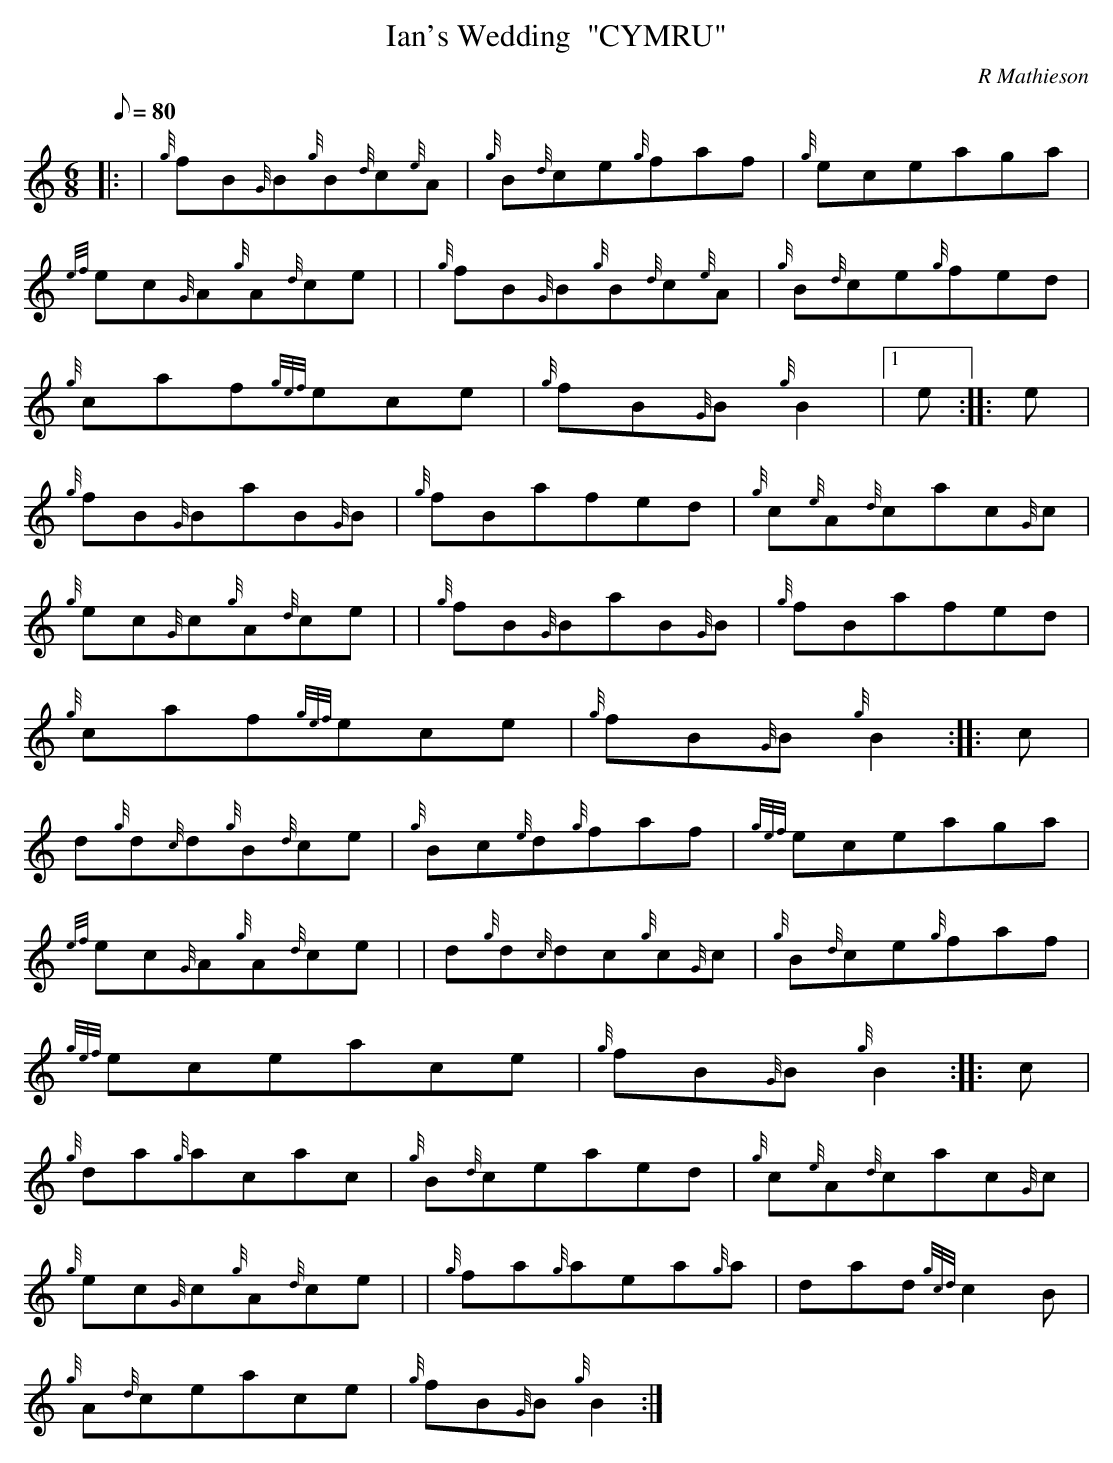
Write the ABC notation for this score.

X:1
T:Ian's Wedding  "CYMRU"
M:6/8
L:1/8
Q:80
C:R Mathieson
K:HP
|: | {g}fB{G}B{g}B{d}c{e}A | \
{g}B{d}ce{g}faf | \
{g}eceaga |
{ef}ec{G}A{g}A{d}ce | | \
{g}fB{G}B{g}B{d}c{e}A | \
{g}B{d}ce{g}fed |
{g}caf{gef}ece | \
{g}fB{G}B{g}B2|1 e :: \
e |
{g}fB{G}BaB{G}B | \
{g}fBafed | \
{g}c{e}A{d}cac{G}c |
{g}ec{G}c{g}A{d}ce | | \
{g}fB{G}BaB{G}B | \
{g}fBafed |
{g}caf{gef}ece | \
{g}fB{G}B{g}B2 :: \
c |
d{g}d{c}d{g}B{d}ce | \
{g}Bc{e}d{g}faf | \
{gef}eceaga |
{ef}ec{G}A{g}A{d}ce | | \
d{g}d{c}dc{g}c{G}c | \
{g}B{d}ce{g}faf |
{gef}eceace | \
{g}fB{G}B{g}B2 :: \
c |
{g}da{g}acac | \
{g}B{d}ceaed | \
{g}c{e}A{d}cac{G}c |
{g}ec{G}c{g}A{d}ce | | \
{g}fa{g}aea{g}a | \
dad{gcd}c2B |
{g}A{d}ceace | \
{g}fB{G}B{g}B2 :|
